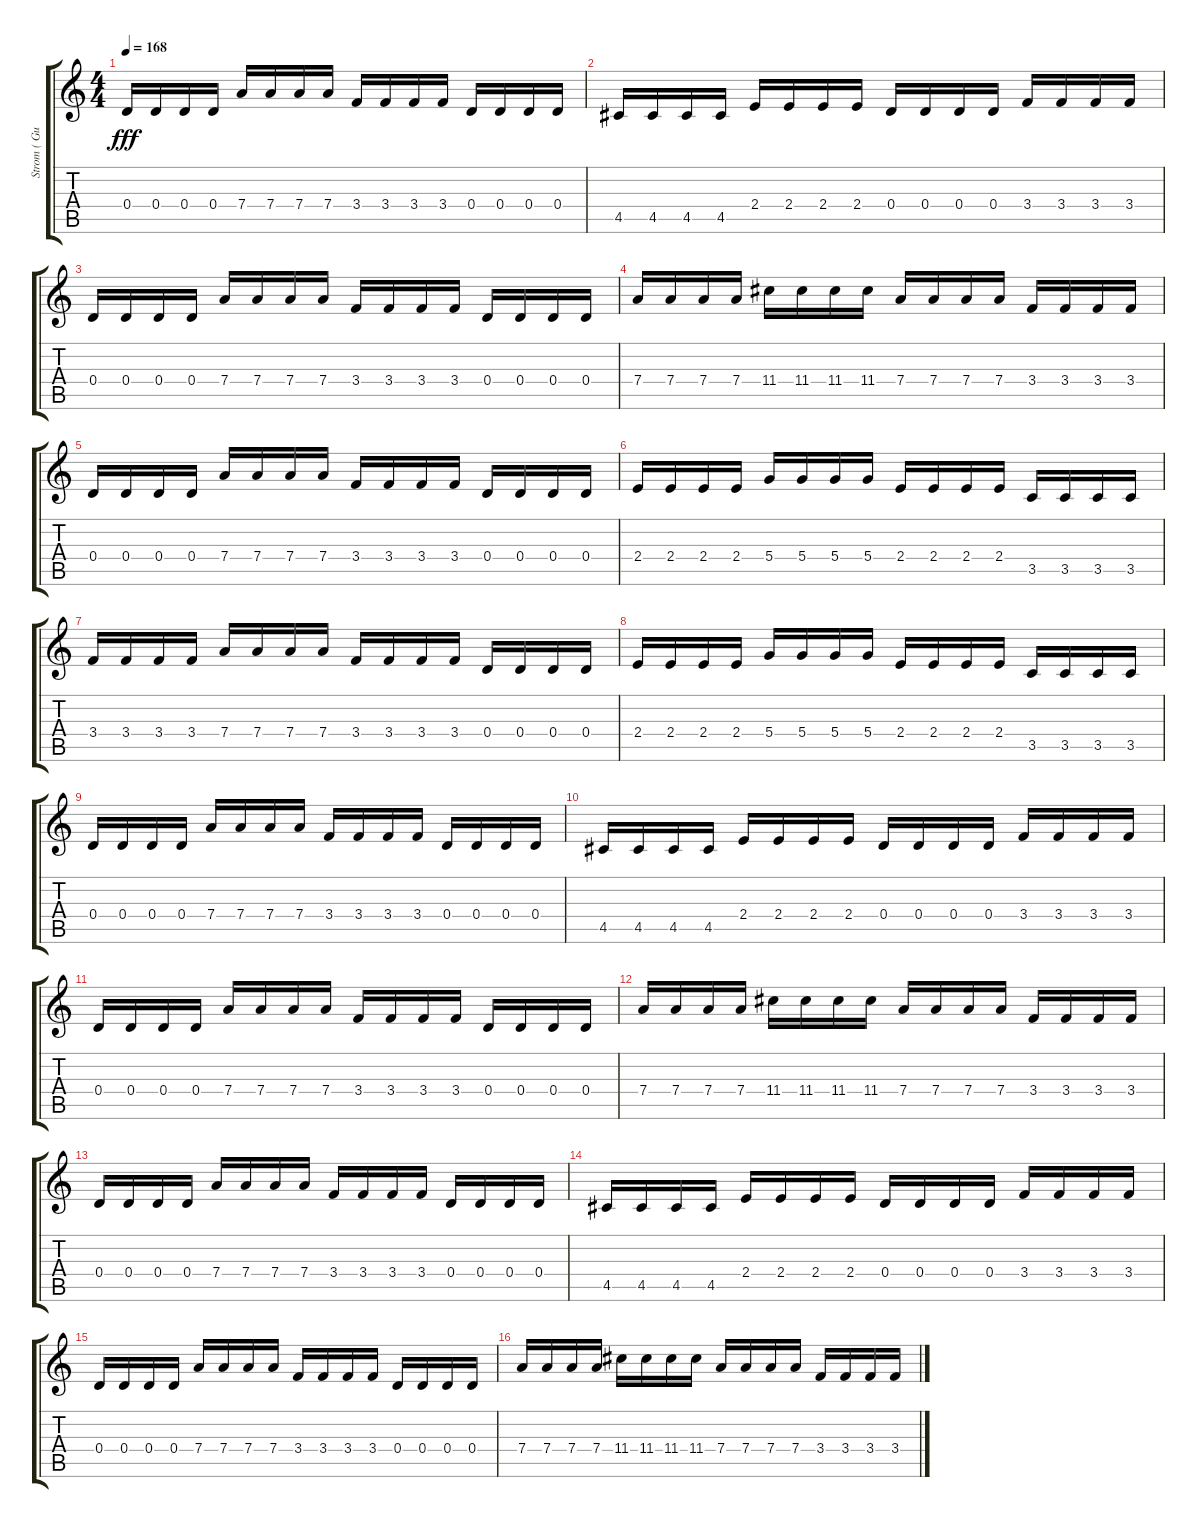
\track ("Strom ( Guitare 2 )" "Strom ( Gu") {instrument distortionguitar}
\staff {score tabs}
\tuning (E4 B3 G3 D3 A2 E2) {hide}
\ts (4 4)
\tempo 168
\clef g2
\ks c
0.4.16{dy fff} 0.4.16 0.4.16 0.4.16 7.4.16 7.4.16 7.4.16 7.4.16 3.4.16 3.4.16 3.4.16 3.4.16 0.4.16 0.4.16 0.4.16 0.4.16 |
4.5.16 4.5.16 4.5.16 4.5.16 2.4.16 2.4.16 2.4.16 2.4.16 0.4.16 0.4.16 0.4.16 0.4.16 3.4.16 3.4.16 3.4.16 3.4.16 |
0.4.16 0.4.16 0.4.16 0.4.16 7.4.16 7.4.16 7.4.16 7.4.16 3.4.16 3.4.16 3.4.16 3.4.16 0.4.16 0.4.16 0.4.16 0.4.16 |
7.4.16 7.4.16 7.4.16 7.4.16 11.4.16 11.4.16 11.4.16 11.4.16 7.4.16 7.4.16 7.4.16 7.4.16 3.4.16 3.4.16 3.4.16 3.4.16 |
0.4.16 0.4.16 0.4.16 0.4.16 7.4.16 7.4.16 7.4.16 7.4.16 3.4.16 3.4.16 3.4.16 3.4.16 0.4.16 0.4.16 0.4.16 0.4.16 |
2.4.16 2.4.16 2.4.16 2.4.16 5.4.16 5.4.16 5.4.16 5.4.16 2.4.16 2.4.16 2.4.16 2.4.16 3.5.16 3.5.16 3.5.16 3.5.16 |
3.4.16 3.4.16 3.4.16 3.4.16 7.4.16 7.4.16 7.4.16 7.4.16 3.4.16 3.4.16 3.4.16 3.4.16 0.4.16 0.4.16 0.4.16 0.4.16 |
2.4.16 2.4.16 2.4.16 2.4.16 5.4.16 5.4.16 5.4.16 5.4.16 2.4.16 2.4.16 2.4.16 2.4.16 3.5.16 3.5.16 3.5.16 3.5.16 |
0.4.16 0.4.16 0.4.16 0.4.16 7.4.16 7.4.16 7.4.16 7.4.16 3.4.16 3.4.16 3.4.16 3.4.16 0.4.16 0.4.16 0.4.16 0.4.16 |
4.5.16 4.5.16 4.5.16 4.5.16 2.4.16 2.4.16 2.4.16 2.4.16 0.4.16 0.4.16 0.4.16 0.4.16 3.4.16 3.4.16 3.4.16 3.4.16 |
0.4.16 0.4.16 0.4.16 0.4.16 7.4.16 7.4.16 7.4.16 7.4.16 3.4.16 3.4.16 3.4.16 3.4.16 0.4.16 0.4.16 0.4.16 0.4.16 |
7.4.16 7.4.16 7.4.16 7.4.16 11.4.16 11.4.16 11.4.16 11.4.16 7.4.16 7.4.16 7.4.16 7.4.16 3.4.16 3.4.16 3.4.16 3.4.16 |
0.4.16 0.4.16 0.4.16 0.4.16 7.4.16 7.4.16 7.4.16 7.4.16 3.4.16 3.4.16 3.4.16 3.4.16 0.4.16 0.4.16 0.4.16 0.4.16 |
4.5.16 4.5.16 4.5.16 4.5.16 2.4.16 2.4.16 2.4.16 2.4.16 0.4.16 0.4.16 0.4.16 0.4.16 3.4.16 3.4.16 3.4.16 3.4.16 |
0.4.16 0.4.16 0.4.16 0.4.16 7.4.16 7.4.16 7.4.16 7.4.16 3.4.16 3.4.16 3.4.16 3.4.16 0.4.16 0.4.16 0.4.16 0.4.16 |
7.4.16 7.4.16 7.4.16 7.4.16 11.4.16 11.4.16 11.4.16 11.4.16 7.4.16 7.4.16 7.4.16 7.4.16 3.4.16 3.4.16 3.4.16 3.4.16
